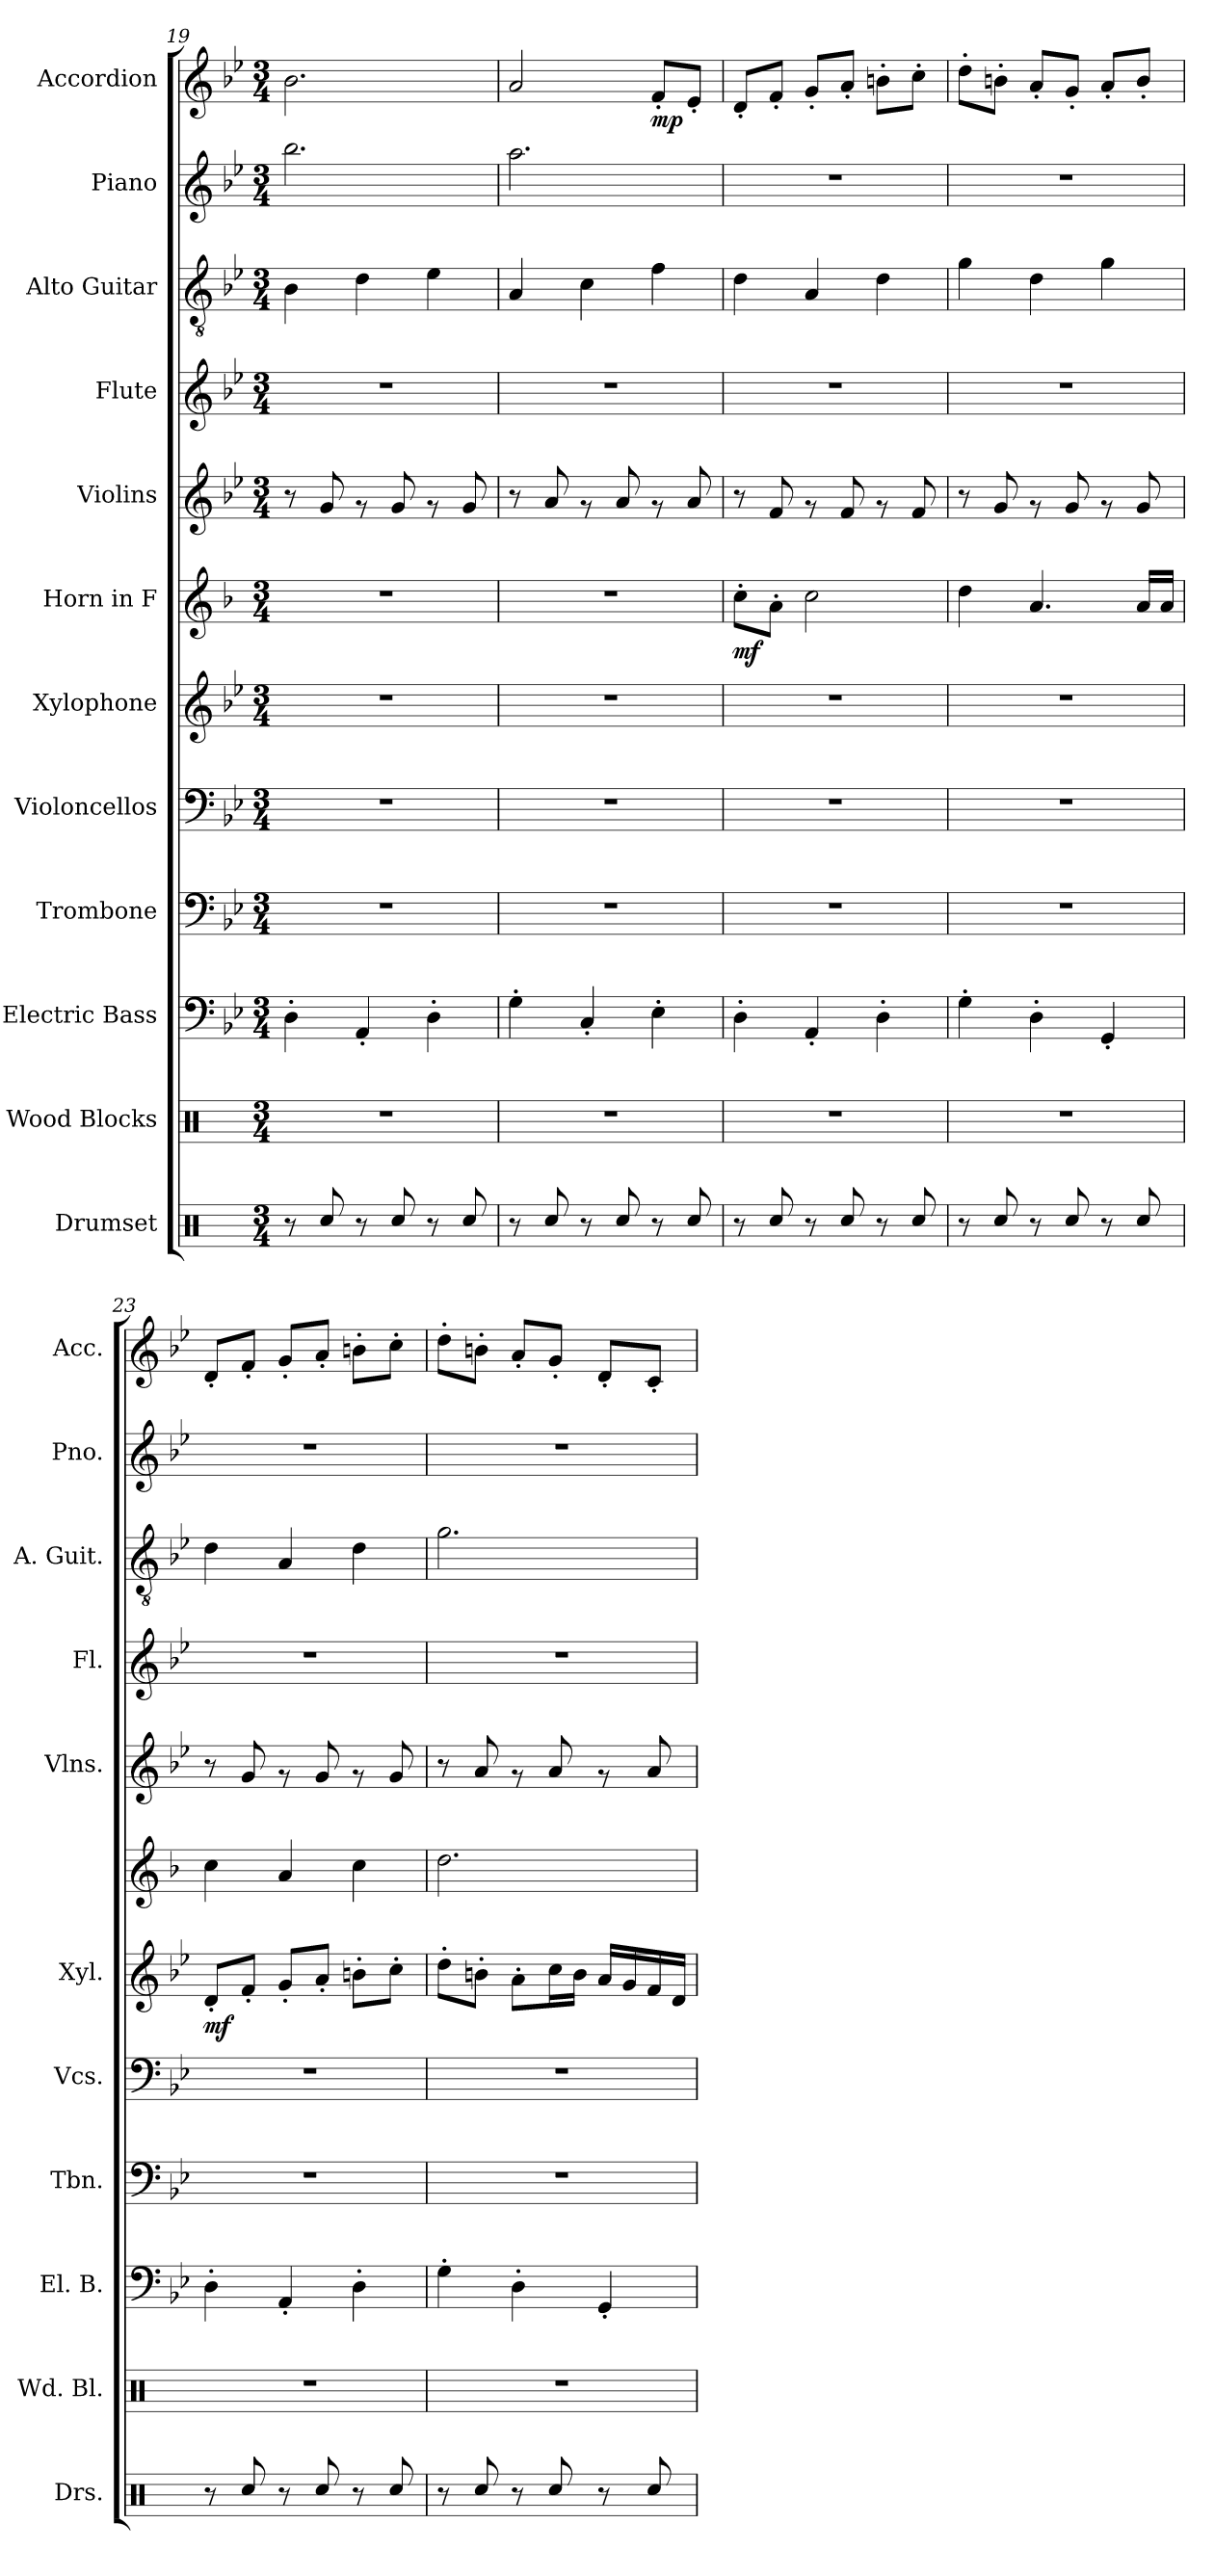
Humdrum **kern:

**kern	**kern	**kern	**kern	**kern	**kern	**dynam	**kern	**dynam	**kern	**kern	**kern	**kern	**kern	**dynam
*part12	*part11	*part10	*part9	*part8	*part7	*part7	*part6	*part6	*part5	*part4	*part3	*part2	*part1	*part1
*staff12	*staff11	*staff10	*staff9	*staff8	*staff7	*staff7	*staff6	*staff6	*staff5	*staff4	*staff3	*staff2	*staff1	*staff1
*I"Drumset	*I"Wood Blocks	*I"Electric Bass	*I"Trombone	*I"Violoncellos	*I"Xylophone	*	*I"Horn in F	*	*I"Violins	*I"Flute	*I"Alto Guitar	*I"Piano	*I"Accordion	*
*I'Drs.	*I'Wd. Bl.	*I'El. B.	*I'Tbn.	*I'Vcs.	*I'Xyl.	*	*	*	*I'Vlns.	*I'Fl.	*I'A. Guit.	*I'Pno.	*I'Acc.	*
*clefX	*clefX	*clefF4	*clefF4	*clefF4	*clefG2	*	*clefG2	*	*clefG2	*clefG2	*clefGv2	*clefG2	*clefG2	*
*	*	*ITrd7c12	*	*	*ITrd-7c-12	*	*ITrd4c7	*	*	*	*	*	*	*
*k[]	*k[]	*k[b-e-]	*k[b-e-]	*k[b-e-]	*k[b-e-]	*	*k[b-e-]	*	*k[b-e-]	*k[b-e-]	*k[b-e-]	*k[b-e-]	*k[b-e-]	*
*M3/4	*M3/4	*M3/4	*M3/4	*M3/4	*M3/4	*	*M3/4	*	*M3/4	*M3/4	*M3/4	*M3/4	*M3/4	*
=19	=19	=19	=19	=19	=19	=19	=19	=19	=19	=19	=19	=19	=19	=19
8r	2.r	4DD'\	2.r	2.r	2.r	.	2.r	.	8r	2.r	4B-\	2.bb-\	2.b-\	.
8Rcc/	.	.	.	.	.	.	.	.	8g/	.	.	.	.	.
8r	.	4AAA'/	.	.	.	.	.	.	8rg	.	4d\	.	.	.
8Rcc/	.	.	.	.	.	.	.	.	8g/	.	.	.	.	.
8r	.	4DD'\	.	.	.	.	.	.	8rg	.	4e-\	.	.	.
8Rcc/	.	.	.	.	.	.	.	.	8g/	.	.	.	.	.
=20	=20	=20	=20	=20	=20	=20	=20	=20	=20	=20	=20	=20	=20	=20
8r	2.r	4GG'\	2.r	2.r	2.r	.	2.r	.	8r	2.r	4A/	2.aa\	2a/	.
8Rcc/	.	.	.	.	.	.	.	.	8a/	.	.	.	.	.
8r	.	4CC'/	.	.	.	.	.	.	8rg	.	4c\	.	.	.
8Rcc/	.	.	.	.	.	.	.	.	8a/	.	.	.	.	.
!	!	!	!	!	!	!	!	!	!	!	!	!	!	!LO:DY:b
8r	.	4EE-'\	.	.	.	.	.	.	8rg	.	4f\	.	8f'/L	mp
8Rcc/	.	.	.	.	.	.	.	.	8a/	.	.	.	8e-'/J	.
=21	=21	=21	=21	=21	=21	=21	=21	=21	=21	=21	=21	=21	=21	=21
!	!	!	!	!	!	!	!	!LO:DY:b	!	!	!	!	!	!
8r	2.r	4DD'\	2.r	2.r	2.r	.	8f'\L	mf	8r	2.r	4d\	2.r	8d'/L	.
8Rcc/	.	.	.	.	.	.	8d'\J	.	8f/	.	.	.	8f'/J	.
8r	.	4AAA'/	.	.	.	.	2f\	.	8rg	.	4A/	.	8g'/L	.
8Rcc/	.	.	.	.	.	.	.	.	8f/	.	.	.	8a'/J	.
8r	.	4DD'\	.	.	.	.	.	.	8rg	.	4d\	.	8bn'\L	.
8Rcc/	.	.	.	.	.	.	.	.	8f/	.	.	.	8cc'\J	.
!!LO:PB:g=z
=22	=22	=22	=22	=22	=22	=22	=22	=22	=22	=22	=22	=22	=22	=22
8r	2.r	4GG'\	2.r	2.r	2.r	.	4g\	.	8r	2.r	4g\	2.r	8dd'\L	.
8Rcc/	.	.	.	.	.	.	.	.	8g/	.	.	.	8bn'\J	.
8r	.	4DD'\	.	.	.	.	4.d/	.	8rg	.	4d\	.	8a'/L	.
8Rcc/	.	.	.	.	.	.	.	.	8g/	.	.	.	8g'/J	.
8r	.	4GGG'/	.	.	.	.	.	.	8rg	.	4g\	.	8a'/L	.
8Rcc/	.	.	.	.	.	.	16d/LL	.	8g/	.	.	.	8b'/J	.
.	.	.	.	.	.	.	16d/JJ	.	.	.	.	.	.	.
=23	=23	=23	=23	=23	=23	=23	=23	=23	=23	=23	=23	=23	=23	=23
!	!	!	!	!	!	!LO:DY:b	!	!	!	!	!	!	!	!
8r	2.r	4DD'\	2.r	2.r	8dd'/L	mf	4f\	.	8r	2.r	4d\	2.r	8d'/L	.
8Rcc/	.	.	.	.	8ff'/J	.	.	.	8g/	.	.	.	8f'/J	.
8r	.	4AAA'/	.	.	8gg'/L	.	4d/	.	8rg	.	4A/	.	8g'/L	.
8Rcc/	.	.	.	.	8aa'/J	.	.	.	8g/	.	.	.	8a'/J	.
8r	.	4DD'\	.	.	8bbn'\L	.	4f\	.	8rg	.	4d\	.	8bn'\L	.
8Rcc/	.	.	.	.	8ccc'\J	.	.	.	8g/	.	.	.	8cc'\J	.
=24	=24	=24	=24	=24	=24	=24	=24	=24	=24	=24	=24	=24	=24	=24
8r	2.r	4GG'\	2.r	2.r	8ddd'\L	.	2.g\	.	8r	2.r	2.g\	2.r	8dd'\L	.
8Rcc/	.	.	.	.	8bbn'\J	.	.	.	8a/	.	.	.	8bn'\J	.
8r	.	4DD'\	.	.	8aa'\L	.	.	.	8rg	.	.	.	8a'/L	.
8Rcc/	.	.	.	.	16ccc\L	.	.	.	8a/	.	.	.	8g'/J	.
.	.	.	.	.	16bb\JJ	.	.	.	.	.	.	.	.	.
8r	.	4GGG'/	.	.	16aa/LL	.	.	.	8rg	.	.	.	8d'/L	.
.	.	.	.	.	16gg/	.	.	.	.	.	.	.	.	.
8Rcc/	.	.	.	.	16ff/	.	.	.	8a/	.	.	.	8c'/J	.
.	.	.	.	.	16dd/JJ	.	.	.	.	.	.	.	.	.
=	=	=	=	=	=	=	=	=	=	=	=	=	=	=
*-	*-	*-	*-	*-	*-	*-	*-	*-	*-	*-	*-	*-	*-	*-
